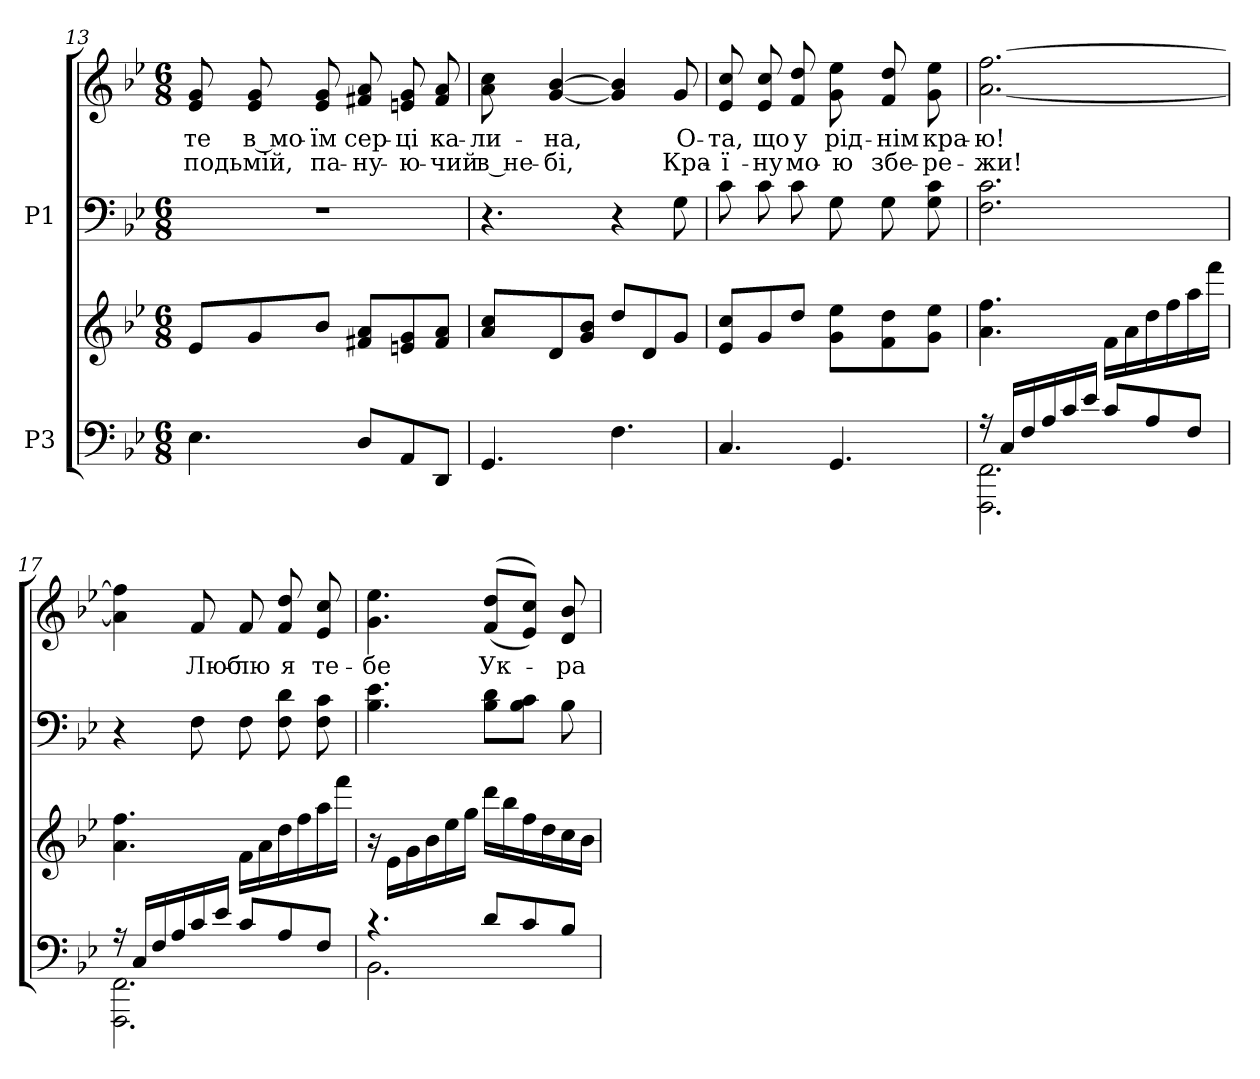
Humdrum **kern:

**kern	**kern	**kern	**kern	**text	**text
*part2	*part2	*part1	*part1	*part1	*part1
*staff4	*staff3	*staff2	*staff1	*staff1	*staff1
*I"P3	*	*I"P1	*	*	*
*clefF4	*clefG2	*clefF4	*clefG2	*	*
*k[b-e-]	*k[b-e-]	*k[b-e-]	*k[b-e-]	*	*
*g:	*g:	*g:	*g:	*	*
*M6/8	*M6/8	*M6/8	*M6/8	*	*
=13	=13	=13	=13	=13	=13
!	!	!LO:N:vis=1	!	!	!
!	!	!	!	!LO:LY:b:color=#000000	!LO:LY:b:color=#000000
4.E-i\	8e-i/L	2.r	8e-i/ 8gi	-те	-подь
!	!	!	!	!LO:LY:b:color=#000000	!LO:LY:b:color=#000000
.	8gi/	.	8e-i/ 8gi	в мо-	мій,
!	!	!	!	!LO:LY:b:color=#000000	!LO:LY:b:color=#000000
.	8b-i/J	.	8e-i/ 8gi	-їм	па-
!	!	!	!	!LO:LY:b:color=#000000	!LO:LY:b:color=#000000
8Di/L	8f#Xi/ 8aiL	.	8f#Xi/ 8ai	сер-	-ну-
!	!	!	!	!LO:LY:b:color=#000000	!LO:LY:b:color=#000000
8AAi/	8eni/ 8gi	.	8eni/ 8gi	-ці	-ю-
!	!	!	!	!LO:LY:b:color=#000000	!LO:LY:b:color=#000000
8DDi/J	8f#i/ 8aiJ	.	8f#i/ 8ai	ка-	-чий
=14	=14	=14	=14	=14	=14
!	!	!	!	!LO:LY:b:color=#000000	!LO:LY:b:color=#000000
4.GGi/	8ai/ 8cciL	4.r	8ai\ 8cci	-ли-	в не-
!	!	!	!	!LO:LY:b:color=#000000	!LO:LY:b:color=#000000
.	8di/	.	[<4gi/ [>4b-i	-на,	-бі,
.	8gi/ 8b-iJ	.	.	.	.
4.Fi\	8ddi/L	4r	4gi/] 4b-i]	.	.
.	8di/	.	.	.	.
!	!	!	!	!LO:LY:b:color=#000000	!LO:LY:b:color=#000000
.	8gi/J	8Gi\	8gi/	О-	Кра-
!!LO:PB:g=z
=15	=15	=15	=15	=15	=15
!	!	!	!	!LO:LY:b:color=#000000	!LO:LY:b:color=#000000
4.Ci/	8e-i/ 8cciL	8ci\	8e-i/ 8cci	-та,	-ї-
!	!	!	!	!LO:LY:b:color=#000000	!LO:LY:b:color=#000000
.	8gi/	8ci\	8e-i/ 8cci	що	-ну
!	!	!	!	!LO:LY:b:color=#000000	!LO:LY:b:color=#000000
.	8ddi/J	8ci\	8fi/ 8ddi	у	мо-
!	!	!	!	!LO:LY:b:color=#000000	!LO:LY:b:color=#000000
4.GGi/	8gi\ 8ee-iL	8Gi\	8gi\ 8ee-i	рід-	-ю
!	!	!	!	!LO:LY:b:color=#000000	!LO:LY:b:color=#000000
.	8fi\ 8ddi	8Gi\	8fi/ 8ddi	-нім	збе-
!	!	!	!	!LO:LY:b:color=#000000	!LO:LY:b:color=#000000
.	8gi\ 8ee-iJ	8Gi\ 8ci	8gi\ 8ee-i	кра-	-ре-
=16	=16	=16	=16	=16	=16
*^	*	*	*	*	*
!	!	!	!	!	!LO:LY:b:color=#000000	!LO:LY:b:color=#000000
16r	2.FFFi\ 2.FFi	4.ai\ 4.ffi	2.Fi\ 2.ci	[<2.ai\ [>2.ffi	-ю!	-жи!
16Ci/LL	.	.	.	.	.	.
16Fi/	.	.	.	.	.	.
16Ai/	.	.	.	.	.	.
16ci/	.	.	.	.	.	.
16e-i/JJ	.	.	.	.	.	.
8ci/L	.	16fi\LL	.	.	.	.
.	.	16ai\	.	.	.	.
8Ai/	.	16ddi\	.	.	.	.
.	.	16ffi\	.	.	.	.
8Fi/J	.	16aai\	.	.	.	.
.	.	16fffi\JJ	.	.	.	.
=17	=17	=17	=17	=17	=17	=17
16r	2.FFFi\ 2.FFi	4.ai\ 4.ffi	4r	4ai\] 4ffi]	.	.
16Ci/LL	.	.	.	.	.	.
16Fi/	.	.	.	.	.	.
16Ai/	.	.	.	.	.	.
!	!	!	!	!	!LO:LY:b:color=#000000	!
16ci/	.	.	8Fi\	8fi/	Люб-	.
16e-i/JJ	.	.	.	.	.	.
!	!	!	!	!	!LO:LY:b:color=#000000	!
8ci/L	.	16fi\LL	8Fi\	8fi/	-лю	.
.	.	16ai\	.	.	.	.
!	!	!	!	!	!LO:LY:b:color=#000000	!
8Ai/	.	16ddi\	8Fi\ 8di	8fi/ 8ddi	я	.
.	.	16ffi\	.	.	.	.
!	!	!	!	!	!LO:LY:b:color=#000000	!
8Fi/J	.	16aai\	8Fi\ 8ci	8e-i/ 8cci	те-	.
.	.	16fffi\JJ	.	.	.	.
=18	=18	=18	=18	=18	=18	=18
!	!	!	!	!	!LO:LY:b:color=#000000	!
4.r	2.BB-i\	16r	4.B-i\ 4.e-i	4.gi\ 4.ee-i	-бе	.
.	.	16e-i\LL	.	.	.	.
.	.	16gi\	.	.	.	.
.	.	16b-i\	.	.	.	.
.	.	16ee-i\	.	.	.	.
.	.	16ggi\JJ	.	.	.	.
!	!	!	!	!	!LO:LY:b:color=#000000	!
8di/L	.	16dddi\LL	8B-i\ 8diL	((8fi/ 8ddiL	Ук-	.
.	.	16bb-i\	.	.	.	.
8ci/	.	16ffi\	8B-i\ 8ciJ	8e-i/ 8cciJ))	.	.
.	.	16ddi\	.	.	.	.
!	!	!	!	!	!LO:LY:b:color=#000000	!
8B-i/J	.	16cci\	8B-i\	8di/ 8b-i	-ра-	.
.	.	16b-i\JJ	.	.	.	.
*v	*v	*	*	*	*	*
=	=	=	=	=	=
*-	*-	*-	*-	*-	*-
